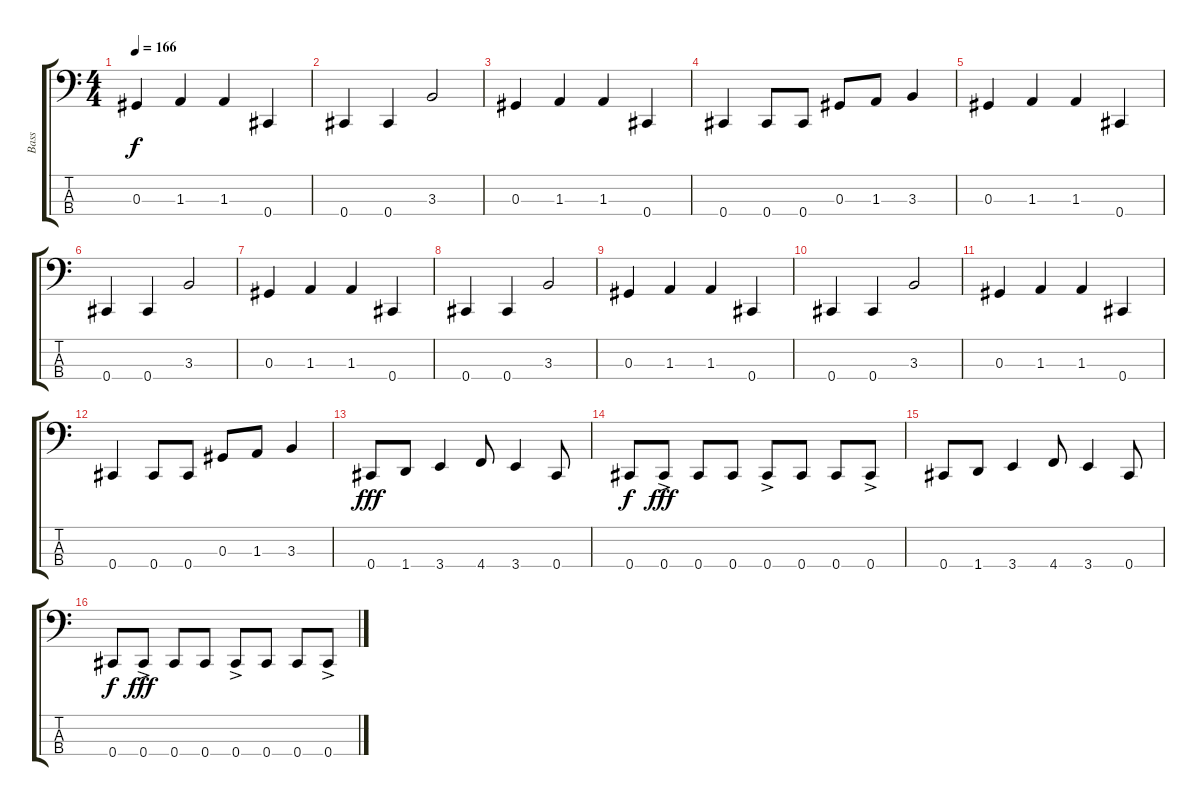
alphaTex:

\track ("Bass" "Bass") {instrument electricbasspick}
\staff {score tabs}
\tuning (Gb2 Db2 Ab1 Db1) {hide}
\ts (4 4)
\tempo 166
\clef f4
\ks c
0.3.4{dy f} 1.3.4 1.3.4 0.4.4 |
0.4.4 0.4.4 3.3.2 |
0.3.4 1.3.4 1.3.4 0.4.4 |
0.4.4 0.4.8 0.4.8 0.3.8 1.3.8 3.3.4 |
0.3.4 1.3.4 1.3.4 0.4.4 |
0.4.4 0.4.4 3.3.2 |
0.3.4 1.3.4 1.3.4 0.4.4 |
0.4.4 0.4.4 3.3.2 |
0.3.4 1.3.4 1.3.4 0.4.4 |
0.4.4 0.4.4 3.3.2 |
0.3.4 1.3.4 1.3.4 0.4.4 |
0.4.4 0.4.8 0.4.8 0.3.8 1.3.8 3.3.4 |
0.4.8{dy fff} 1.4.8 3.4.4 4.4.8 3.4.4 0.4.8 |
0.4.8{dy f} 0.4{ac}.8{dy fff} 0.4.8 0.4.8 0.4{ac}.8 0.4.8 0.4.8 0.4{ac}.8 |
0.4.8 1.4.8 3.4.4 4.4.8 3.4.4 0.4.8 |
0.4.8{dy f} 0.4{ac}.8{dy fff} 0.4.8 0.4.8 0.4{ac}.8 0.4.8 0.4.8 0.4{ac}.8
